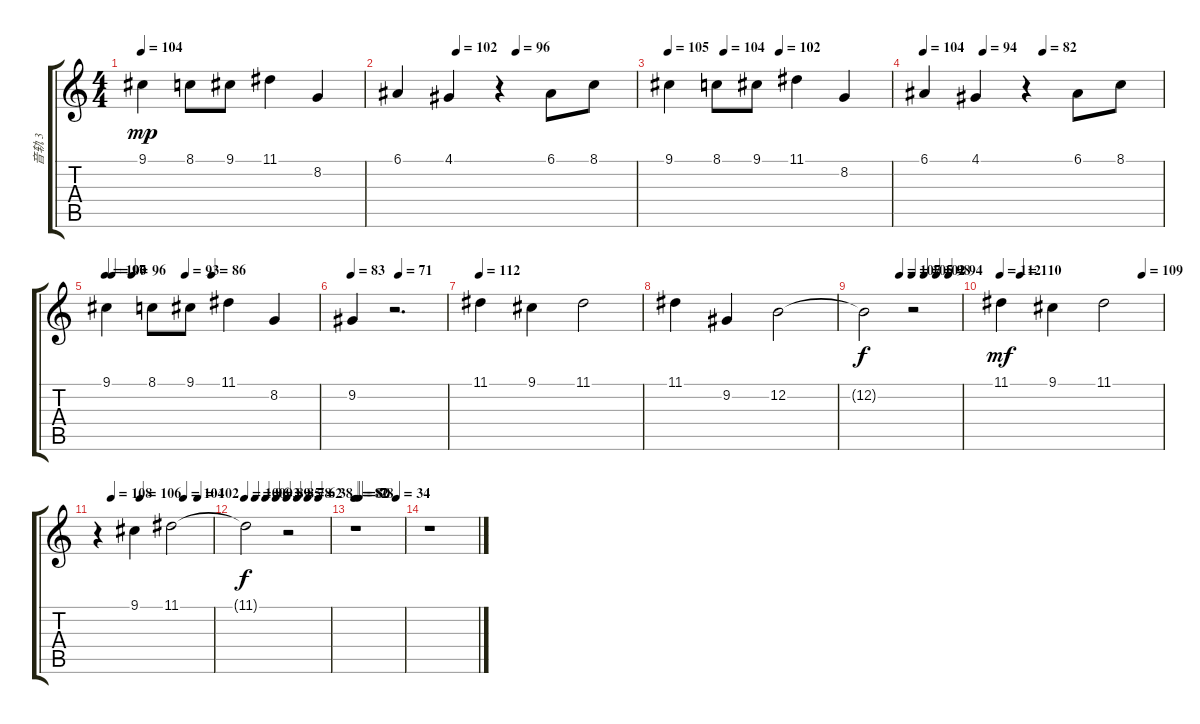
\track ("音轨 3" "音轨 3") {instrument voiceoohs}
\staff {score tabs}
\tuning (E4 B3 G3 D3 A2 E2) {hide}
\ts (4 4)
\tempo 104
\clef g2
\ks c
9.1.4{dy mp volume 9} 8.1.8{volume 7} 9.1.8{volume 10} 11.1.4{volume 10} 8.2.4{volume 8} |
\tempo (102 0.25)
\tempo (96 0.5)
6.1.4{volume 7} 4.1.4{volume 6} r.4 6.1.8{volume 7} 8.1.8{volume 8} |
\tempo 105
\tempo (104 0.25)
\tempo (102 0.5)
9.1.4{volume 9} 8.1.8{volume 7} 9.1.8{volume 8} 11.1.4{volume 9} 8.2.4{volume 7} |
\tempo 104
\tempo (94 0.25)
\tempo (82 0.5)
6.1.4{volume 7} 4.1.4{volume 7} r.4 6.1.8{volume 7} 8.1.8{volume 8} |
\tempo 100
\tempo (97 0.03125)
\tempo (96 0.125)
\tempo (93 0.375)
\tempo (86 0.5)
9.1.4{volume 9} 8.1.8{volume 8} 9.1.8{volume 8} 11.1.4{volume 8} 8.2.4{volume 7} |
\tempo 83
\tempo (71 0.5)
9.2.4{volume 6} r.2{d} |
\tempo 112
11.1.4{volume 9} 9.1.4{volume 10} 11.1.2{volume 9} |
11.1.4{volume 9} 9.2.4{volume 8} 12.2.2{volume 8} |
\tempo (107 0.375)
\tempo (105 0.5)
\tempo (102 0.625)
\tempo (98 0.75)
\tempo (94 0.875)
12.2{t}.2{dy f} r.2 |
\tempo 112
\tempo (110 0.125)
\tempo (109 0.875)
11.1.4{dy mf volume 8} 9.1.4{volume 8} 11.1.2{volume 9} |
\tempo (108 0.125)
\tempo (106 0.375)
\tempo (104 0.75)
\tempo (102 0.875)
r.4 9.1.4{volume 8} 11.1.2{volume 7} |
\tempo 100
\tempo (96 0.125)
\tempo (93 0.25)
\tempo (89 0.375)
\tempo (85 0.5)
\tempo (78 0.625)
\tempo (62 0.75)
\tempo (38 0.875)
11.1{t}.2{dy f} r.2 |
\tempo 82
\tempo (80 0.03125)
\tempo (78 0.09375)
\tempo (34 0.84375)
r.1 |
r.1
